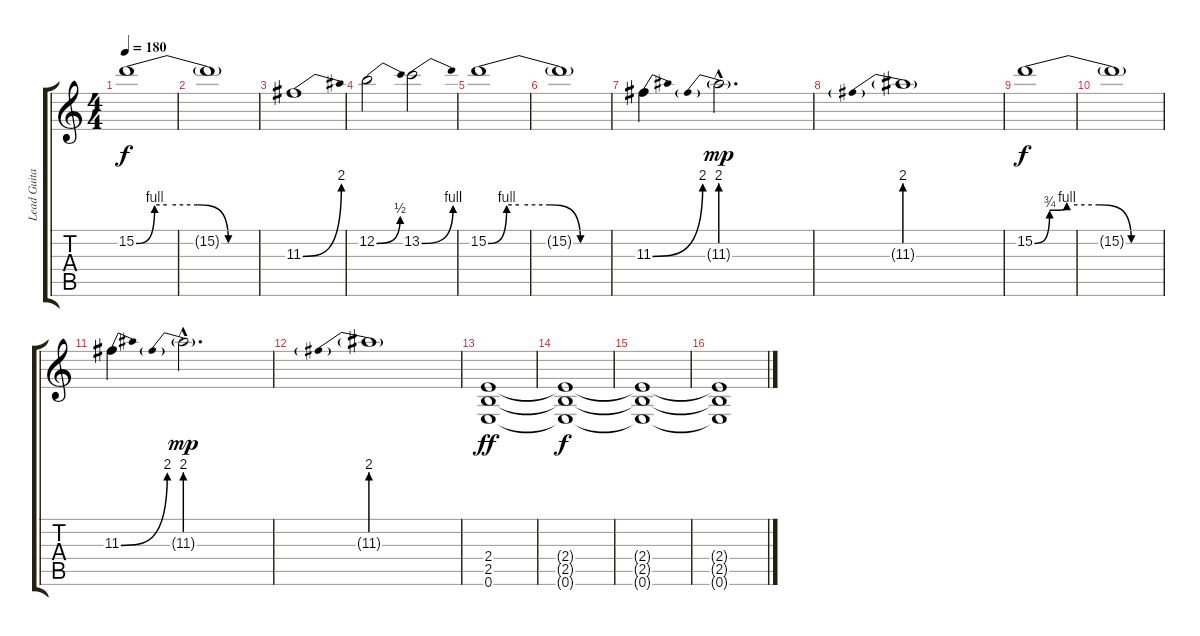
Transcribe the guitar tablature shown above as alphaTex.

\track ("Lead Guitar I" "Lead Guita") {instrument distortionguitar}
\staff {score tabs}
\tuning (E4 B3 G3 D3 A2 E2) {hide}
\ts (4 4)
\tempo 180
\clef g2
\ks c
15.2{be (custom 0 0 9 4 15 4 30 4 45 0 60 0)}.1{dy f} |
15.2{t}.1 |
11.3{be (bend 0 0 60 8)}.1 |
12.2{be (bend 0 0 60 2)}.2 13.2{be (bend 0 0 60 4)}.2 |
15.2{be (custom 0 0 9 4 15 4 30 4 45 0 60 0)}.1 |
15.2{t}.1 |
11.3{be (bend 0 0 60 8)}.4 11.3{be (prebend 0 8 60 8) g hac}.2{d dy mp} |
11.3{be (prebend 0 8 60 8) g}.1 |
15.2{be (custom 0 0 7 3 15 4 30 4 45 0 60 0)}.1{dy f} |
15.2{t}.1 |
11.3{be (bend 0 0 60 8)}.4 11.3{be (prebend 0 8 60 8) g hac}.2{d dy mp} |
11.3{be (prebend 0 8 60 8) g}.1 |
(2.4 2.5 0.6).1{dy ff} |
(2.4{t} 2.5{t} 0.6{t}).1{dy f} |
(2.4{t} 2.5{t} 0.6{t}).1 |
(2.4{t} 2.5{t} 0.6{t}).1
